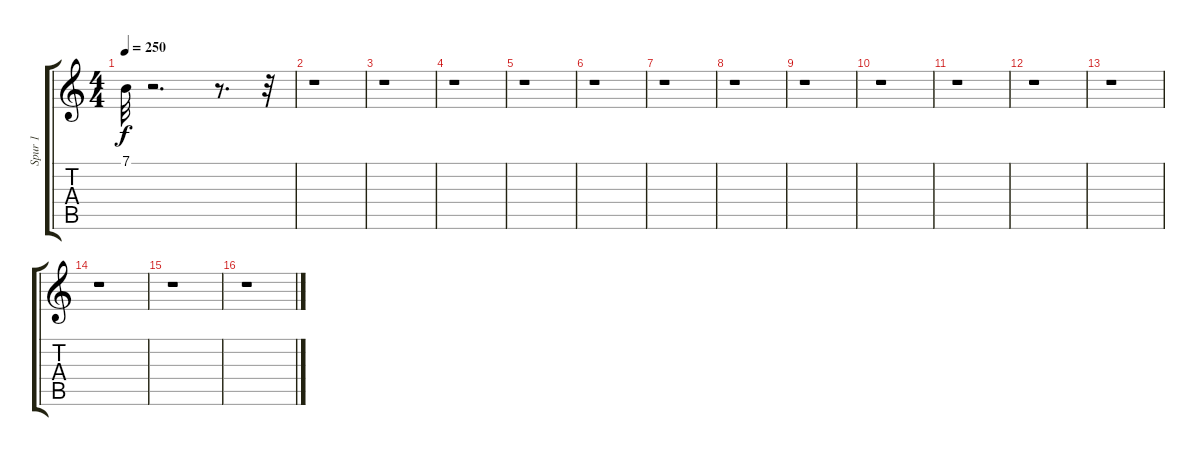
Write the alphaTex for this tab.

\track ("Spur 1" "Spur 1") {instrument flute}
\staff {score tabs}
\tuning (E4 B3 G3 D3 A2 E2) {hide}
\ts (4 4)
\tempo 250
\clef g2
\ks c
7.1{t}.32{dy f} r.2{d} r.8{d} r.32 |
r.1 |
r.1 |
r.1 |
r.1 |
r.1 |
r.1 |
r.1 |
r.1 |
r.1 |
r.1 |
r.1 |
r.1 |
r.1 |
r.1 |
r.1
